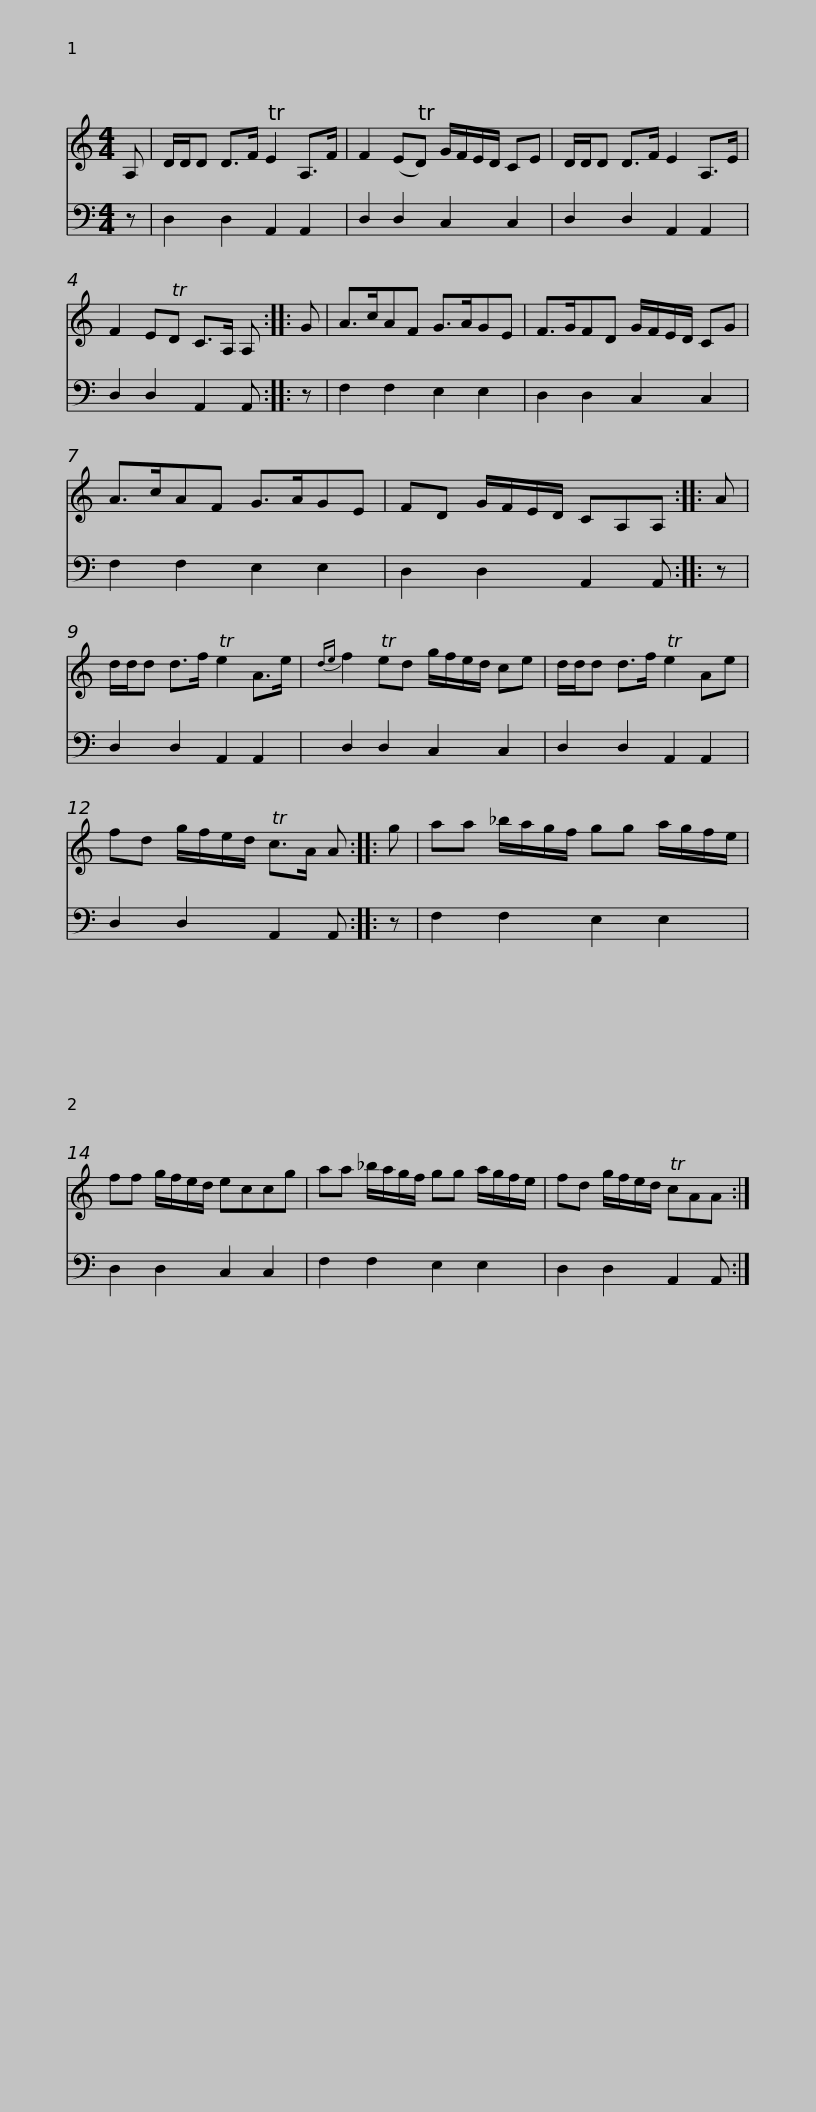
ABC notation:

X:1
%%score 1 2
L:1/8
M:4/4
I:linebreak $
K:C
V:1 treble
V:2 bass
V:1
 A, | D/D/D D>F TE2 A,>F | F2 (ETD) G/F/E/D/ CE | D/D/D D>F E2 A,>E | F2 ETD C>A, A, :: %5
 G |$ A>cAF G>AGE | F>GFD G/F/E/D/ CG | A>cAF G>AGE | FD G/F/E/D/ CA,A, :: %10
 A |$ d/d/d d>f Te2 A>e |{de} f2 Ted g/f/e/d/ ce | d/d/d d>f Te2 Ae | fd g/f/e/d/ Tc>A A :: %15
 g |$ aa _b/a/g/f/ gg a/g/f/e/ | ff g/f/e/d/ eccg | aa _b/a/g/f/ gg a/g/f/e/ |$ fd g/f/e/d/ TcAA :| %20
V:2
 z | D,2 D,2 A,,2 A,,2 | D,2 D,2 C,2 C,2 | D,2 D,2 A,,2 A,,2 | D,2 D,2 A,,2 A,, :: %5
 z |$ F,2 F,2 E,2 E,2 | D,2 D,2 C,2 C,2 | F,2 F,2 E,2 E,2 | D,2 D,2 A,,2 A,, :: %10
 z |$ D,2 D,2 A,,2 A,,2 | D,2 D,2 C,2 C,2 | D,2 D,2 A,,2 A,,2 | D,2 D,2 A,,2 A,, :: %15
 z |$ F,2 F,2 E,2 E,2 | D,2 D,2 C,2 C,2 | F,2 F,2 E,2 E,2 |$ D,2 D,2 A,,2 A,, :| %20
